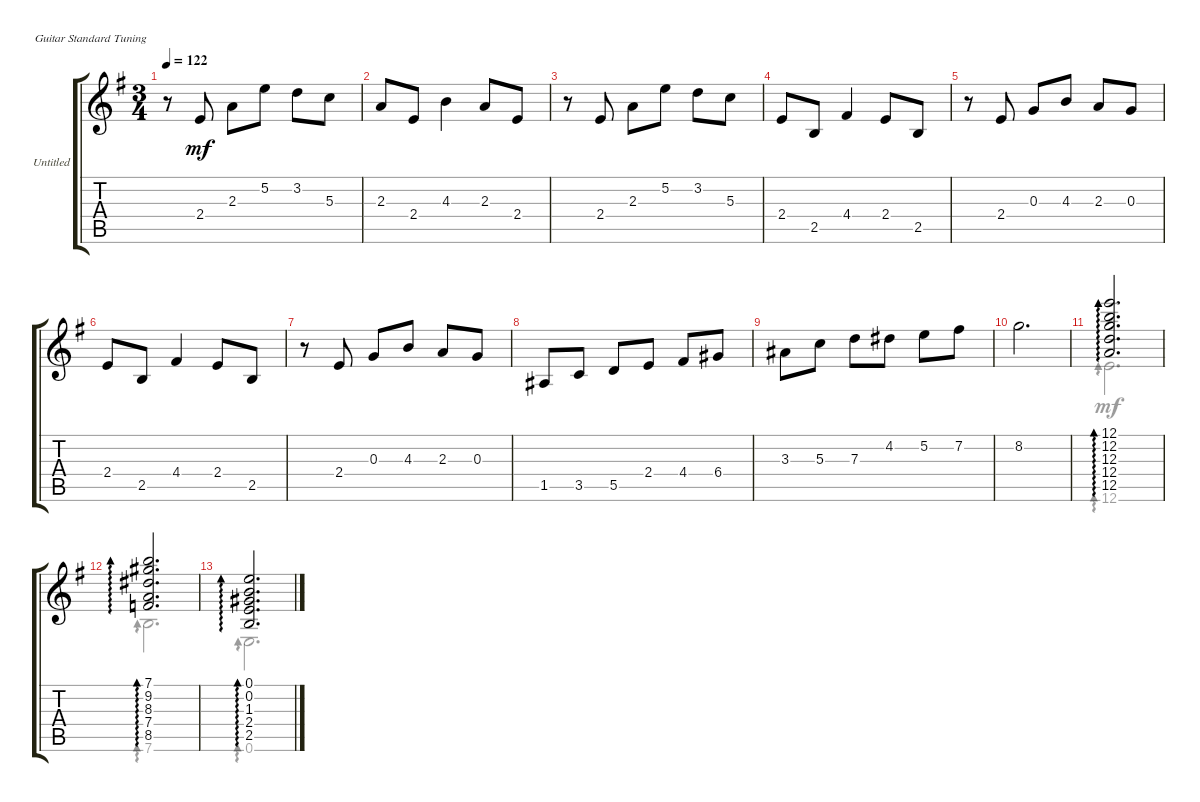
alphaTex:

\bracketExtendMode groupsimilarinstruments
\firstSystemTrackNameOrientation horizontal
\otherSystemsTrackNameOrientation horizontal
\track ("Untitled" "Untitled") {instrument acousticguitarnylon}
\staff {score tabs}
\tuning (E4 B3 G3 D3 A2 E2)
\voice
\ts (3 4)
\tempo 122
\clef g2
\ks eminor
r.8{dy mf} 2.4.8 2.3.8 5.2.8 3.2.8 5.3.8 |
2.3.8 2.4.8 4.3.4 2.3.8 2.4.8 |
r.8 2.4.8 2.3.8 5.2.8 3.2.8 5.3.8 |
2.4.8 2.5.8 4.4.4 2.4.8 2.5.8 |
r.8 2.4.8 0.3.8 4.3.8 2.3.8 0.3.8 |
2.4.8 2.5.8 4.4.4 2.4.8 2.5.8 |
r.8 2.4.8 0.3.8 4.3.8 2.3.8 0.3.8 |
1.5.8 3.5.8 5.5.8 2.4.8 4.4.8 6.4.8 |
3.3.8 5.3.8 7.3.8 4.2.8 5.2.8 7.2.8 |
8.2.2{d} |
(12.1 12.2 12.3 12.4 12.5).2{d ad 0} |
(7.1 9.2 8.3 7.4 8.5).2{d ad 0} |
(0.1 0.2 1.3 2.4 2.5).2{d ad 0}
\voice
\clef g2
\ottava regular
\simile none
\ks eminor
|
|
|
|
|
|
|
|
|
|
12.6.2{d ad 0} |
7.6.2{d ad 0} |
0.6.2{d ad 0}
